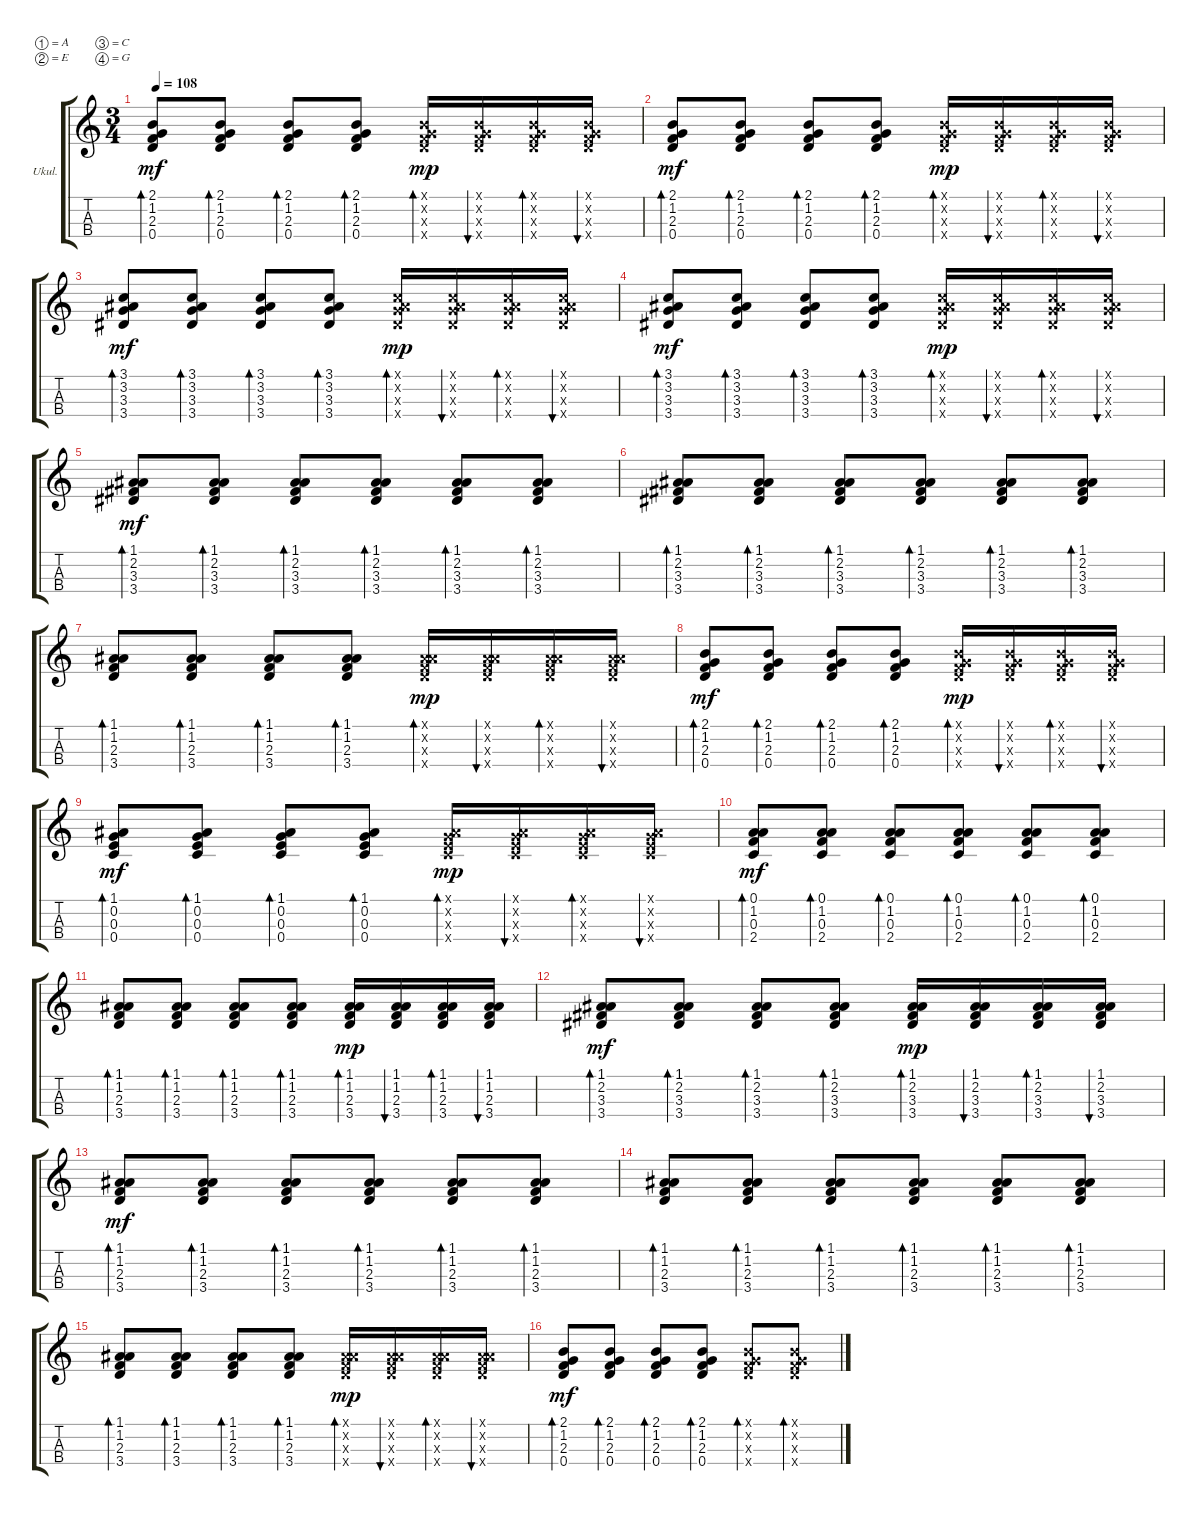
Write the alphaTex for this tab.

\defaultSystemsLayout 4
\bracketExtendMode groupsimilarinstruments
\firstSystemTrackNameOrientation horizontal
\otherSystemsTrackNameOrientation horizontal
\track ("Ukulele" "Ukul.") {instrument shamisen}
\staff {score tabs}
\tuning (A4 E4 C4 G4)
\ts (3 4)
\tempo 108
\clef g2
\ks c
(0.4 2.3 1.2 2.1).8{bd 30 dy mf} (0.4 2.3 1.2 2.1).8{bd 30} (0.4 2.3 1.2 2.1).8{bd 30} (0.4 2.3 1.2 2.1).8{bd 30} (0.4{x} 2.3{x} 1.2{x} 2.1{x}).16{bd 30 dy mp} (0.4{x} 2.3{x} 1.2{x} 2.1{x}).16{bu 30} (0.4{x} 2.3{x} 1.2{x} 2.1{x}).16{bd 30} (0.4{x} 2.3{x} 1.2{x} 2.1{x}).16{bu 30} |
(0.4 2.3 1.2 2.1).8{bd 30 dy mf} (0.4 2.3 1.2 2.1).8{bd 30} (0.4 2.3 1.2 2.1).8{bd 30} (0.4 2.3 1.2 2.1).8{bd 30} (0.4{x} 2.3{x} 1.2{x} 2.1{x}).16{bd 30 dy mp} (0.4{x} 2.3{x} 1.2{x} 2.1{x}).16{bu 30} (0.4{x} 2.3{x} 1.2{x} 2.1{x}).16{bd 30} (0.4{x} 2.3{x} 1.2{x} 2.1{x}).16{bu 30} |
(3.1 3.2 3.3 3.4).8{bd 30 dy mf} (3.1 3.2 3.3 3.4).8{bd 30} (3.1 3.2 3.3 3.4).8{bd 30} (3.1 3.2 3.3 3.4).8{bd 30} (3.1{x} 3.2{x} 3.3{x} 3.4{x}).16{bd 30 dy mp} (3.1{x} 3.2{x} 3.3{x} 3.4{x}).16{bu 30} (3.1{x} 3.2{x} 3.3{x} 3.4{x}).16{bd 30} (3.1{x} 3.2{x} 3.3{x} 3.4{x}).16{bu 30} |
(3.1 3.2 3.3 3.4).8{bd 30 dy mf} (3.1 3.2 3.3 3.4).8{bd 30} (3.1 3.2 3.3 3.4).8{bd 30} (3.1 3.2 3.3 3.4).8{bd 30} (3.1{x} 3.2{x} 3.3{x} 3.4{x}).16{bd 30 dy mp} (3.1{x} 3.2{x} 3.3{x} 3.4{x}).16{bu 30} (3.1{x} 3.2{x} 3.3{x} 3.4{x}).16{bd 30} (3.1{x} 3.2{x} 3.3{x} 3.4{x}).16{bu 30} |
(3.4 3.3 2.2 1.1).8{bd 30 dy mf} (3.4 3.3 2.2 1.1).8{bd 30} (3.4 3.3 2.2 1.1).8{bd 30} (3.4 3.3 2.2 1.1).8{bd 30} (3.4 3.3 2.2 1.1).8{bd 30} (3.4 3.3 2.2 1.1).8{bd 30} |
(3.4 3.3 2.2 1.1).8{bd 30} (3.4 3.3 2.2 1.1).8{bd 30} (3.4 3.3 2.2 1.1).8{bd 30} (3.4 3.3 2.2 1.1).8{bd 30} (3.4 3.3 2.2 1.1).8{bd 30} (3.4 3.3 2.2 1.1).8{bd 30} |
(3.4 2.3 1.2 1.1).8{bd 30} (3.4 2.3 1.2 1.1).8{bd 30} (3.4 2.3 1.2 1.1).8{bd 30} (3.4 2.3 1.2 1.1).8{bd 30} (3.4{x} 2.3{x} 1.2{x} 1.1{x}).16{bd 30 dy mp} (3.4{x} 2.3{x} 1.2{x} 1.1{x}).16{bu 30} (3.4{x} 2.3{x} 1.2{x} 1.1{x}).16{bd 30} (3.4{x} 2.3{x} 1.2{x} 1.1{x}).16{bu 30} |
(0.4 2.3 1.2 2.1).8{bd 30 dy mf} (0.4 2.3 1.2 2.1).8{bd 30} (0.4 2.3 1.2 2.1).8{bd 30} (0.4 2.3 1.2 2.1).8{bd 30} (0.4{x} 2.3{x} 1.2{x} 2.1{x}).16{bd 30 dy mp} (0.4{x} 2.3{x} 1.2{x} 2.1{x}).16{bu 30} (0.4{x} 2.3{x} 1.2{x} 2.1{x}).16{bd 30} (0.4{x} 2.3{x} 1.2{x} 2.1{x}).16{bu 30} |
(0.4 0.3 0.2 1.1).8{bd 30 dy mf} (0.4 0.3 0.2 1.1).8{bd 30} (0.4 0.3 0.2 1.1).8{bd 30} (0.4 0.3 0.2 1.1).8{bd 30} (0.4{x} 0.3{x} 0.2{x} 1.1{x}).16{bd 30 dy mp} (0.4{x} 0.3{x} 0.2{x} 1.1{x}).16{bu 30} (0.4{x} 0.3{x} 0.2{x} 1.1{x}).16{bd 30} (0.4{x} 0.3{x} 0.2{x} 1.1{x}).16{bu 30} |
(2.4 0.3 1.2 0.1).8{bd 30 dy mf} (2.4 0.3 1.2 0.1).8{bd 30} (2.4 0.3 1.2 0.1).8{bd 30} (2.4 0.3 1.2 0.1).8{bd 30} (2.4 0.3 1.2 0.1).8{bd 30} (2.4 0.3 1.2 0.1).8{bd 30} |
(3.4 2.3 1.2 1.1).8{bd 30} (3.4 2.3 1.2 1.1).8{bd 30} (3.4 2.3 1.2 1.1).8{bd 30} (3.4 2.3 1.2 1.1).8{bd 30} (3.4 2.3 1.2 1.1).16{bd 30 dy mp} (3.4 2.3 1.2 1.1).16{bu 30} (3.4 2.3 1.2 1.1).16{bd 30} (3.4 2.3 1.2 1.1).16{bu 30} |
(3.4 3.3 2.2 1.1).8{bd 30 dy mf} (3.4 3.3 2.2 1.1).8{bd 30} (3.4 3.3 2.2 1.1).8{bd 30} (3.4 3.3 2.2 1.1).8{bd 30} (3.4 3.3 2.2 1.1).16{bd 30 dy mp} (3.4 3.3 2.2 1.1).16{bu 30} (3.4 3.3 2.2 1.1).16{bd 30} (3.4 3.3 2.2 1.1).16{bu 30} |
(3.4 2.3 1.2 1.1).8{bd 30 dy mf} (3.4 2.3 1.2 1.1).8{bd 30} (3.4 2.3 1.2 1.1).8{bd 30} (3.4 2.3 1.2 1.1).8{bd 30} (3.4 2.3 1.2 1.1).8{bd 30} (3.4 2.3 1.2 1.1).8{bd 30} |
(3.4 2.3 1.2 1.1).8{bd 30} (3.4 2.3 1.2 1.1).8{bd 30} (3.4 2.3 1.2 1.1).8{bd 30} (3.4 2.3 1.2 1.1).8{bd 30} (3.4 2.3 1.2 1.1).8{bd 30} (3.4 2.3 1.2 1.1).8{bd 30} |
(3.4 2.3 1.2 1.1).8{bd 30} (3.4 2.3 1.2 1.1).8{bd 30} (3.4 2.3 1.2 1.1).8{bd 30} (3.4 2.3 1.2 1.1).8{bd 30} (3.4{x} 2.3{x} 1.2{x} 1.1{x}).16{bd 30 dy mp} (3.4{x} 2.3{x} 1.2{x} 1.1{x}).16{bu 30} (3.4{x} 2.3{x} 1.2{x} 1.1{x}).16{bd 30} (3.4{x} 2.3{x} 1.2{x} 1.1{x}).16{bu 30} |
(0.4 2.3 1.2 2.1).8{bd 30 dy mf} (0.4 2.3 1.2 2.1).8{bd 30} (0.4 2.3 1.2 2.1).8{bd 30} (0.4 2.3 1.2 2.1).8{bd 30} (0.4{x} 2.3{x} 1.2{x} 2.1{x}).8{bd 30} (0.4{x} 2.3{x} 1.2{x} 2.1{x}).8{bd 30}
